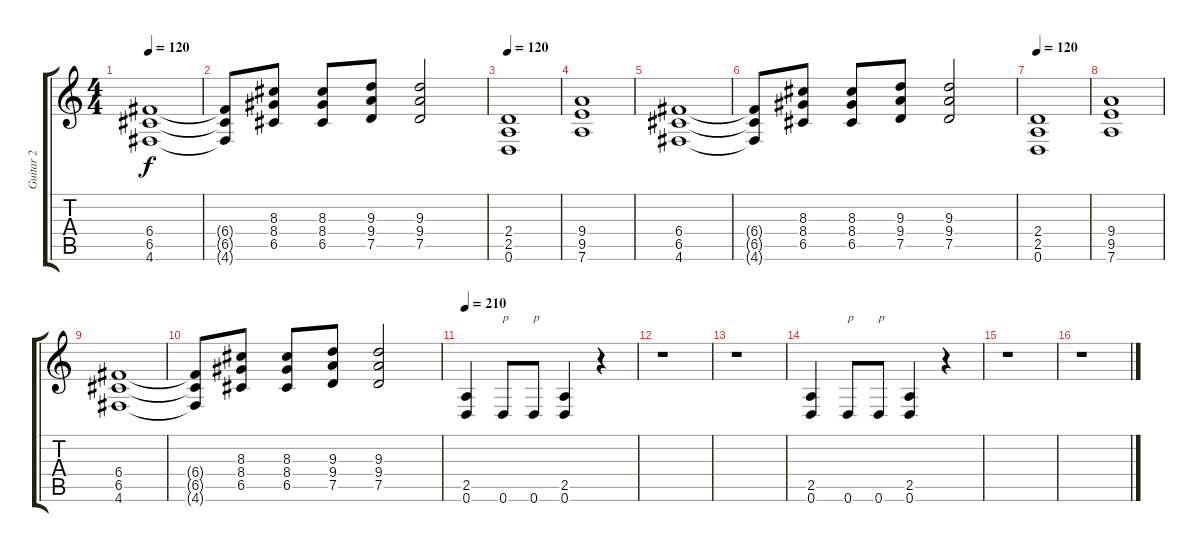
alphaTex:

\track ("Guitar 2" "Guitar 2") {instrument distortionguitar}
\staff {score tabs}
\tuning (D4 A3 F3 C3 G2 D2) {hide}
\ts (4 4)
\tempo 120
\clef g2
\ks c
(6.4 6.5 4.6).1{dy f} |
(6.4{t} 6.5{t} 4.6{t}).8 (8.3 8.4 6.5).8 (8.3 8.4 6.5).8 (9.3 9.4 7.5).8 (9.3 9.4 7.5).2 |
\tempo 120
(2.4 2.5 0.6).1 |
(9.4 9.5 7.6).1 |
(6.4 6.5 4.6).1 |
(6.4{t} 6.5{t} 4.6{t}).8 (8.3 8.4 6.5).8 (8.3 8.4 6.5).8 (9.3 9.4 7.5).8 (9.3 9.4 7.5).2 |
\tempo 120
(2.4 2.5 0.6).1 |
(9.4 9.5 7.6).1 |
(6.4 6.5 4.6).1 |
(6.4{t} 6.5{t} 4.6{t}).8 (8.3 8.4 6.5).8 (8.3 8.4 6.5).8 (9.3 9.4 7.5).8 (9.3 9.4 7.5).2 |
\tempo 210
(2.5 0.6).4 0.6.8{txt "p"} 0.6.8{txt "p"} (2.5 0.6).4 r.4 |
r.1 |
r.1 |
(2.5 0.6).4 0.6.8{txt "p"} 0.6.8{txt "p"} (2.5 0.6).4 r.4 |
r.1 |
r.1
